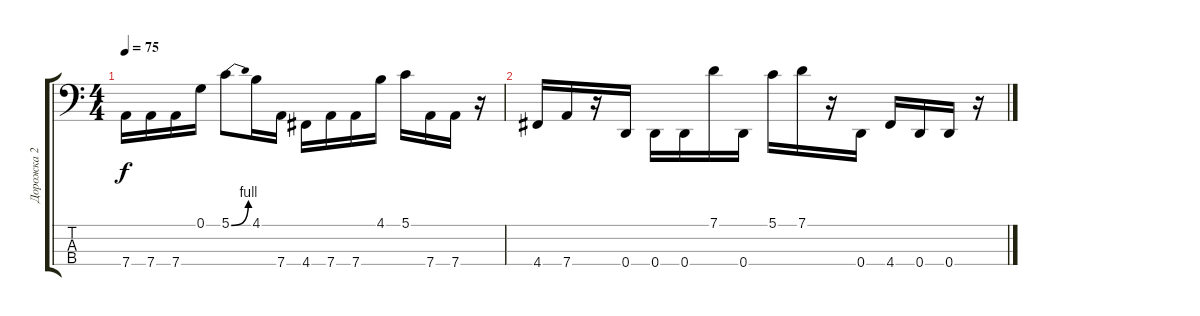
\track ("Дорожка 2" "Дорожка 2") {instrument synthbass2}
\staff {score tabs}
\tuning (G2 D2 A1 D1) {hide}
\ts (4 4)
\tempo 75
\clef f4
\ks c
7.4.16{dy f} 7.4.16 7.4.16 0.1.16 5.1{be (bend 0 0 60 4)}.8 4.1.16 7.4.16 4.4.16 7.4.16 7.4.16 4.1.16 5.1.16 7.4.16 7.4.16 r.16 |
4.4.16 7.4.16 r.16 0.4.16 0.4.16 0.4.16 7.1.16 0.4.16 5.1.16 7.1.16 r.16 0.4.16 4.4.16 0.4.16 0.4.16 r.16
